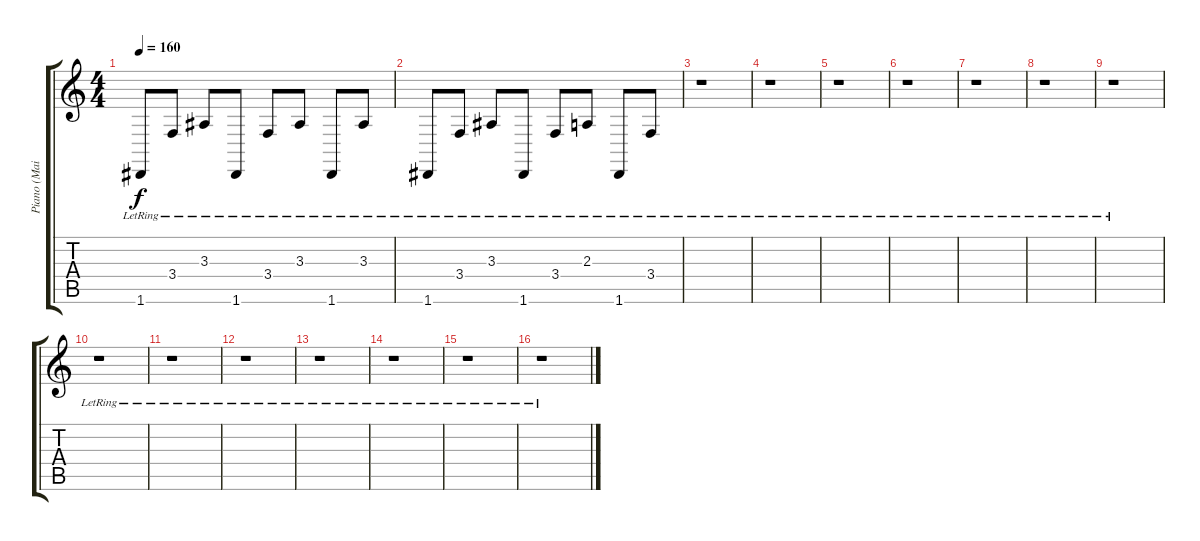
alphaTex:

\track ("Piano (Main)" "Piano (Mai") {instrument brightacousticpiano}
\staff {score tabs}
\tuning (E4 B3 G3 D3 A2 D2) {hide}
\ts (4 4)
\tempo 160
\clef g2
\ks c
1.6{lr}.8{dy f} 3.4{lr}.8 3.3{lr}.8 1.6{lr}.8 3.4{lr}.8 3.3{lr}.8 1.6{lr}.8 3.3{lr}.8 |
1.6{lr}.8 3.4{lr}.8 3.3{lr}.8 1.6{lr}.8 3.4{lr}.8 2.3{lr}.8 1.6{lr}.8 3.4{lr}.8 |
r.1 |
r.1 |
r.1 |
r.1 |
r.1 |
r.1 |
r.1 |
r.1 |
r.1 |
r.1 |
r.1 |
r.1 |
r.1 |
r.1
